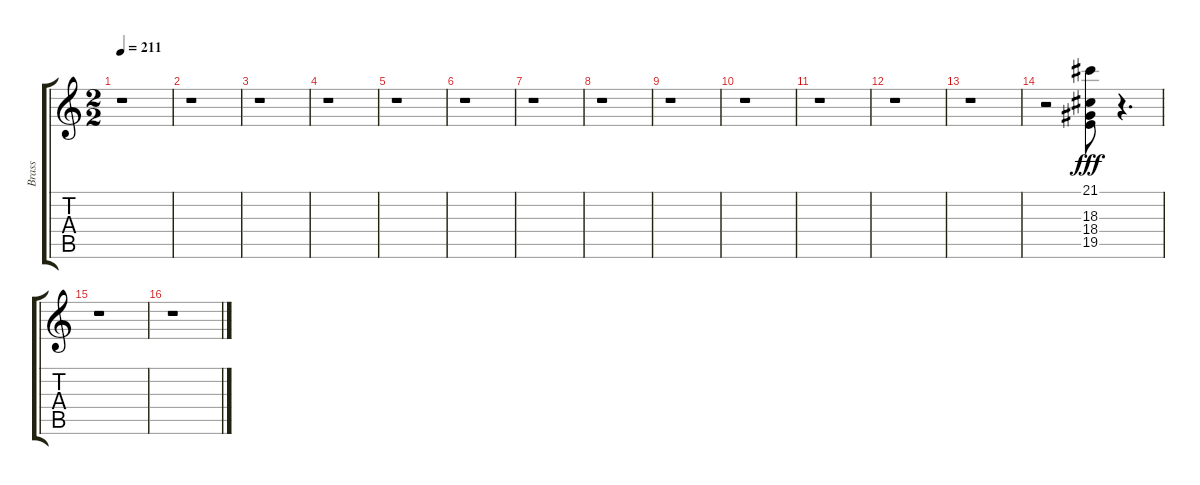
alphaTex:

\track ("Brass" "Brass") {instrument synthbrass1}
\staff {score tabs}
\tuning (E4 B3 G3 D3 A2 E2) {hide}
\ts (2 2)
\tempo 211
\clef g2
\ks c
r.1{dy fff} |
r.1 |
r.1 |
r.1 |
r.1 |
r.1 |
r.1 |
r.1 |
r.1 |
r.1 |
r.1 |
r.1 |
r.1 |
r.2 (21.1 18.3 18.4 19.5).8 r.4{d} |
r.1 |
r.1
